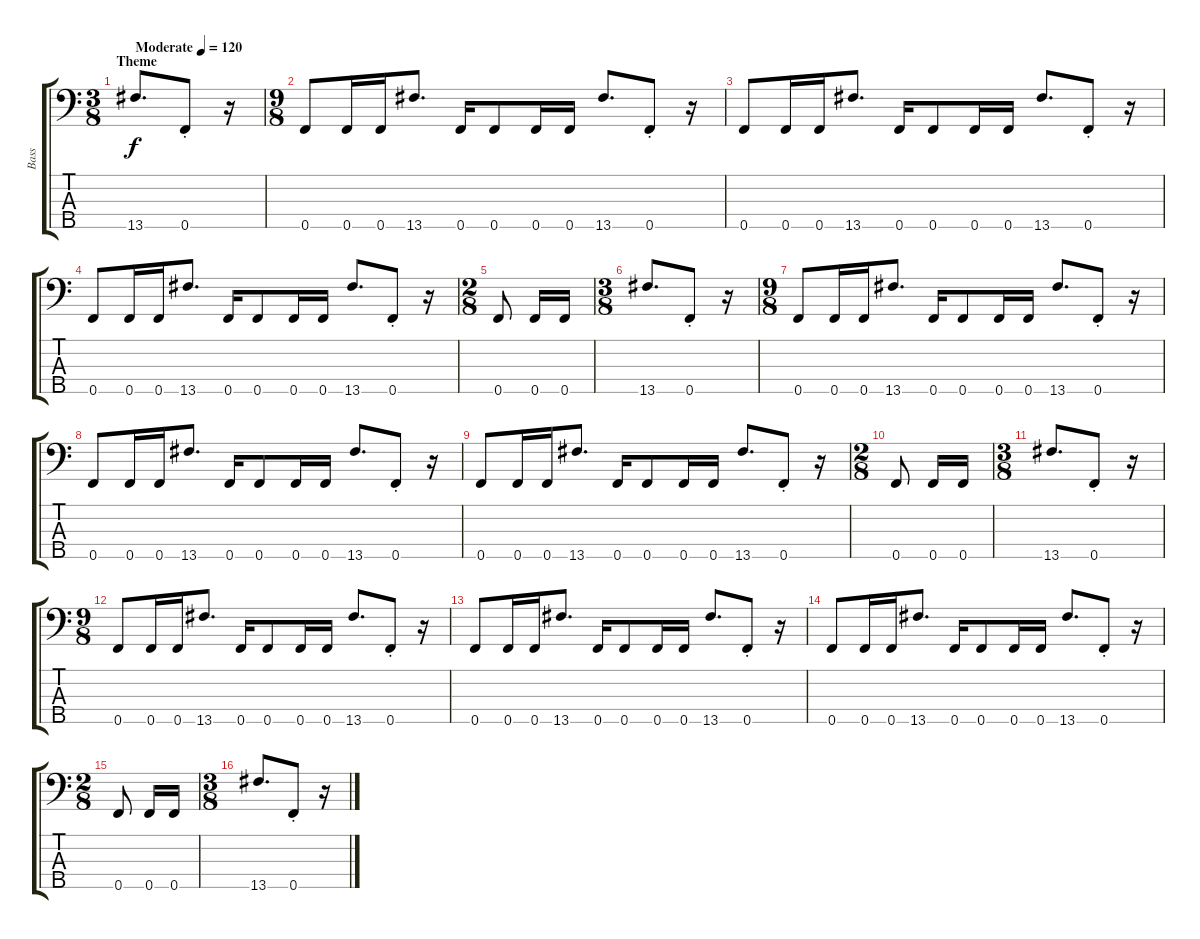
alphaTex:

\track ("Bass" "Bass") {instrument slapbass2}
\staff {score tabs}
\tuning (Db3 Ab2 Eb2 Bb1 F1) {hide}
\ts (3 8)
\section ("" "Theme")
\tempo (120 "Moderate")
\clef f4
\ks c
13.5.8{d dy f instrument slapbass2} 0.5{st}.8 r.16 |
\ts (9 8)
0.5.8 0.5.16 0.5.16 13.5.8{d} 0.5.16 0.5.8 0.5.16 0.5.16 13.5.8{d} 0.5{st}.8 r.16 |
0.5.8 0.5.16 0.5.16 13.5.8{d} 0.5.16 0.5.8 0.5.16 0.5.16 13.5.8{d} 0.5{st}.8 r.16 |
0.5.8 0.5.16 0.5.16 13.5.8{d} 0.5.16 0.5.8 0.5.16 0.5.16 13.5.8{d} 0.5{st}.8 r.16 |
\ts (2 8)
0.5.8 0.5.16 0.5.16 |
\ts (3 8)
13.5.8{d} 0.5{st}.8 r.16 |
\ts (9 8)
0.5.8 0.5.16 0.5.16 13.5.8{d} 0.5.16 0.5.8 0.5.16 0.5.16 13.5.8{d} 0.5{st}.8 r.16 |
0.5.8 0.5.16 0.5.16 13.5.8{d} 0.5.16 0.5.8 0.5.16 0.5.16 13.5.8{d} 0.5{st}.8 r.16 |
0.5.8 0.5.16 0.5.16 13.5.8{d} 0.5.16 0.5.8 0.5.16 0.5.16 13.5.8{d} 0.5{st}.8 r.16 |
\ts (2 8)
0.5.8 0.5.16 0.5.16 |
\ts (3 8)
13.5.8{d} 0.5{st}.8 r.16 |
\ts (9 8)
0.5.8 0.5.16 0.5.16 13.5.8{d} 0.5.16 0.5.8 0.5.16 0.5.16 13.5.8{d} 0.5{st}.8 r.16 |
0.5.8 0.5.16 0.5.16 13.5.8{d} 0.5.16 0.5.8 0.5.16 0.5.16 13.5.8{d} 0.5{st}.8 r.16 |
0.5.8 0.5.16 0.5.16 13.5.8{d} 0.5.16 0.5.8 0.5.16 0.5.16 13.5.8{d} 0.5{st}.8 r.16 |
\ts (2 8)
0.5.8 0.5.16 0.5.16 |
\ts (3 8)
13.5.8{d} 0.5{st}.8 r.16
